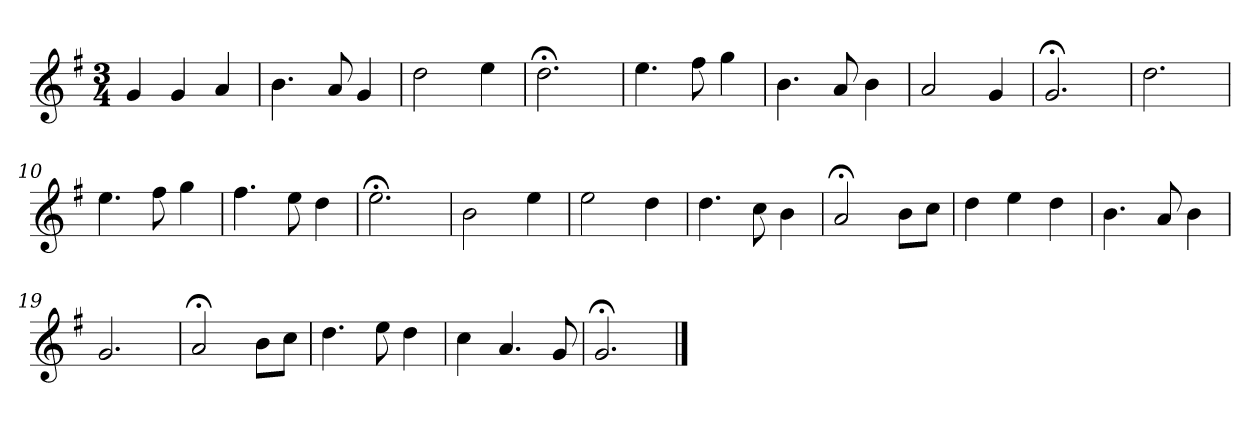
**kern
*part1
*staff1
*k[f#]
*G:
*M3/4
*MM120
=1
4g
4g
4a
=2
4.b
8a
4g
=3
2dd
4ee
=4
2.dd;<
=5
4.ee
8ff#
4gg
=6
4.b
8a
4b
=7
2a
4g
=8
2.g;<
=9
2.dd
=10
4.ee
8ff#
4gg
=11
4.ff#
8ee
4dd
=12
2.ee;<
=13
2b
4ee
=14
2ee
4dd
=15
4.dd
8cc
4b
=16
2a;<
8bL
8ccJ
=17
4dd
4ee
4dd
=18
4.b
8a
4b
=19
2.g
=20
2a;<
8bL
8ccJ
=21
4.dd
8ee
4dd
=22
4cc
4.a
8g
=23
2.g;<
==
*-
